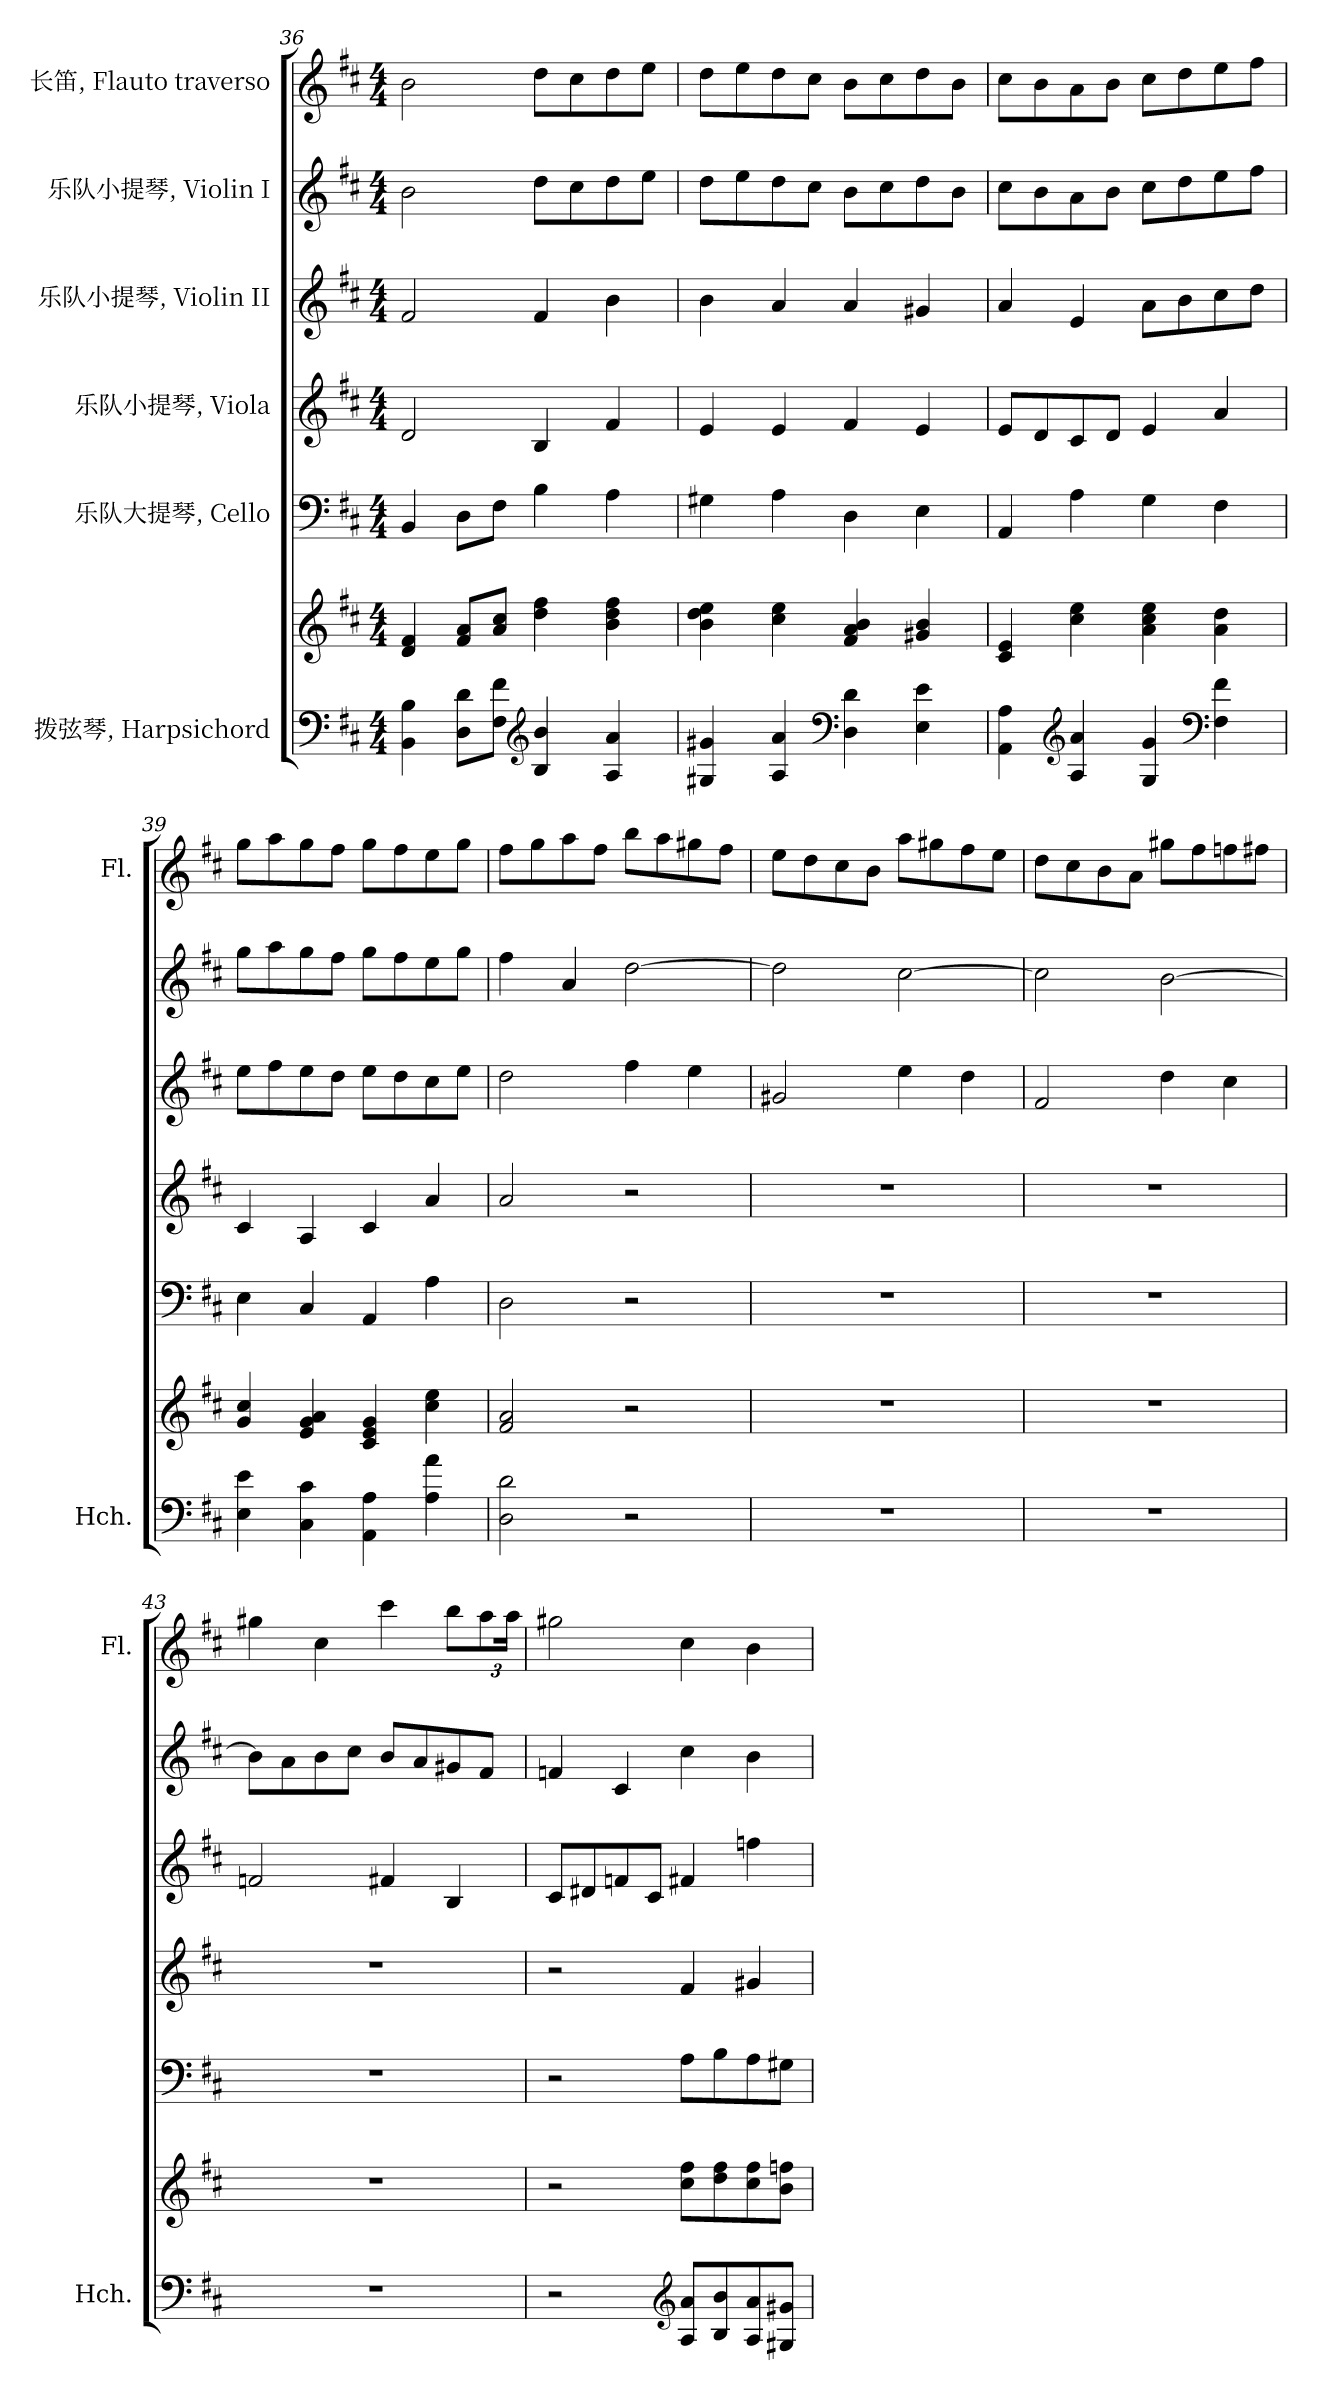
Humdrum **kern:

**kern	**kern	**kern	**kern	**kern	**kern	**kern
*part6	*part6	*part5	*part4	*part3	*part2	*part1
*staff7	*staff6	*staff5	*staff4	*staff3	*staff2	*staff1
*I"拨弦琴, Harpsichord	*	*I"乐队大提琴, Cello	*I"乐队小提琴, Viola	*I"乐队小提琴, Violin II	*I"乐队小提琴, Violin I	*I"长笛, Flauto traverso
*I'Hch.	*	*	*	*	*	*I'Fl.
*clefF4	*clefG2	*clefF4	*clefG2	*clefG2	*clefG2	*clefG2
*k[f#c#]	*k[f#c#]	*k[f#c#]	*k[f#c#]	*k[f#c#]	*k[f#c#]	*k[f#c#]
*M4/4	*M4/4	*M4/4	*M4/4	*M4/4	*M4/4	*M4/4
=36	=36	=36	=36	=36	=36	=36
4BB\ 4B\	4d/ 4f#/	4BB/	2d/	2f#/	2b\	2b\
8D\ 8d\L	8f#/ 8a/L	8D\L	.	.	.	.
8F#\ 8f#\J	8a/ 8cc#/J	8F#\J	.	.	.	.
*clefG2	*	*	*	*	*	*
4B/ 4b/	4dd\ 4ff#\	4B\	4B/	4f#/	8dd\L	8dd\L
.	.	.	.	.	8cc#\	8cc#\
4A/ 4a/	4b\ 4dd\ 4ff#\	4A\	4f#/	4b\	8dd\	8dd\
.	.	.	.	.	8ee\J	8ee\J
!!LO:PB:g=z
=37	=37	=37	=37	=37	=37	=37
4G#X/ 4g#X/	4b\ 4dd\ 4ee\	4G#X\	4e/	4b\	8dd\L	8dd\L
.	.	.	.	.	8ee\	8ee\
4A/ 4a/	4cc#\ 4ee\	4A\	4e/	4a/	8dd\	8dd\
.	.	.	.	.	8cc#\J	8cc#\J
*clefF4	*	*	*	*	*	*
4D\ 4d\	4f#/ 4a/ 4b/	4D\	4f#/	4a/	8b\L	8b\L
.	.	.	.	.	8cc#\	8cc#\
4E\ 4e\	4g#X/ 4b/	4E\	4e/	4g#X/	8dd\	8dd\
.	.	.	.	.	8b\J	8b\J
=38	=38	=38	=38	=38	=38	=38
4AA\ 4A\	4c#/ 4e/	4AA/	8e/L	4a/	8cc#\L	8cc#\L
.	.	.	8d/	.	8b\	8b\
*clefG2	*	*	*	*	*	*
4A/ 4a/	4cc#\ 4ee\	4A\	8c#/	4e/	8a\	8a\
.	.	.	8d/J	.	8b\J	8b\J
4G/ 4g/	4a\ 4cc#\ 4ee\	4G\	4e/	8a\L	8cc#\L	8cc#\L
.	.	.	.	8b\	8dd\	8dd\
*clefF4	*	*	*	*	*	*
4F#\ 4f#\	4a\ 4dd\	4F#\	4a/	8cc#\	8ee\	8ee\
.	.	.	.	8dd\J	8ff#\J	8ff#\J
=39	=39	=39	=39	=39	=39	=39
4E\ 4e\	4g/ 4cc#/	4E\	4c#/	8ee\L	8gg\L	8gg\L
.	.	.	.	8ff#\	8aa\	8aa\
4C#\ 4c#\	4e/ 4g/ 4a/	4C#/	4A/	8ee\	8gg\	8gg\
.	.	.	.	8dd\J	8ff#\J	8ff#\J
4AA\ 4A\	4c#/ 4e/ 4g/	4AA/	4c#/	8ee\L	8gg\L	8gg\L
.	.	.	.	8dd\	8ff#\	8ff#\
4A\ 4a\	4cc#\ 4ee\	4A\	4a/	8cc#\	8ee\	8ee\
.	.	.	.	8ee\J	8gg\J	8gg\J
=40	=40	=40	=40	=40	=40	=40
2D\ 2d\	2f#/ 2a/	2D\	2a/	2dd\	4ff#\	8ff#\L
.	.	.	.	.	.	8gg\
.	.	.	.	.	4a/	8aa\
.	.	.	.	.	.	8ff#\J
2r	2r	2r	2r	4ff#\	[2dd\	8bb\L
.	.	.	.	.	.	8aa\
.	.	.	.	4ee\	.	8gg#X\
.	.	.	.	.	.	8ff#\J
!!LO:PB:g=z
=41	=41	=41	=41	=41	=41	=41
1r	1r	1r	1r	2g#X/	2dd\]	8ee\L
.	.	.	.	.	.	8dd\
.	.	.	.	.	.	8cc#\
.	.	.	.	.	.	8b\J
.	.	.	.	4ee\	[2cc#\	8aa\L
.	.	.	.	.	.	8gg#X\
.	.	.	.	4dd\	.	8ff#\
.	.	.	.	.	.	8ee\J
=42	=42	=42	=42	=42	=42	=42
1r	1r	1r	1r	2f#/	2cc#\]	8dd\L
.	.	.	.	.	.	8cc#\
.	.	.	.	.	.	8b\
.	.	.	.	.	.	8a\J
.	.	.	.	4dd\	[2b\	8gg#X\L
.	.	.	.	.	.	8ff#\
.	.	.	.	4cc#\	.	8ffn\
.	.	.	.	.	.	8ff#X\J
=43	=43	=43	=43	=43	=43	=43
1r	1r	1r	1r	2fn/	8b\L]	4gg#X\
.	.	.	.	.	8a\	.
.	.	.	.	.	8b\	4cc#\
.	.	.	.	.	8cc#\J	.
.	.	.	.	4f#X/	8b/L	4ccc#\
.	.	.	.	.	8a/	.
.	.	.	.	4B/	8g#X/	8bb\L
*	*	*	*	*	*	*Xbrackettup
.	.	.	.	.	8f#/J	12aa\
.	.	.	.	.	.	24aa\Jk
!!LO:PB:g=z
=44	=44	=44	=44	=44	=44	=44
2r	2r	2r	2r	8c#/L	4fn/	2gg#X\
.	.	.	.	8d#X/	.	.
.	.	.	.	8fn/	4c#/	.
.	.	.	.	8c#/J	.	.
*clefG2	*	*	*	*	*	*
8A/ 8a/L	8cc#\ 8ff#\L	8A\L	4f#/	4f#X/	4cc#\	4cc#\
8B/ 8b/	8dd\ 8ff#\	8B\	.	.	.	.
8A/ 8a/	8cc#\ 8ff#\	8A\	4g#X/	4ffn\	4b\	4b\
8G#X/ 8g#X/J	8b\ 8ffn\J	8G#X\J	.	.	.	.
=	=	=	=	=	=	=
*-	*-	*-	*-	*-	*-	*-
